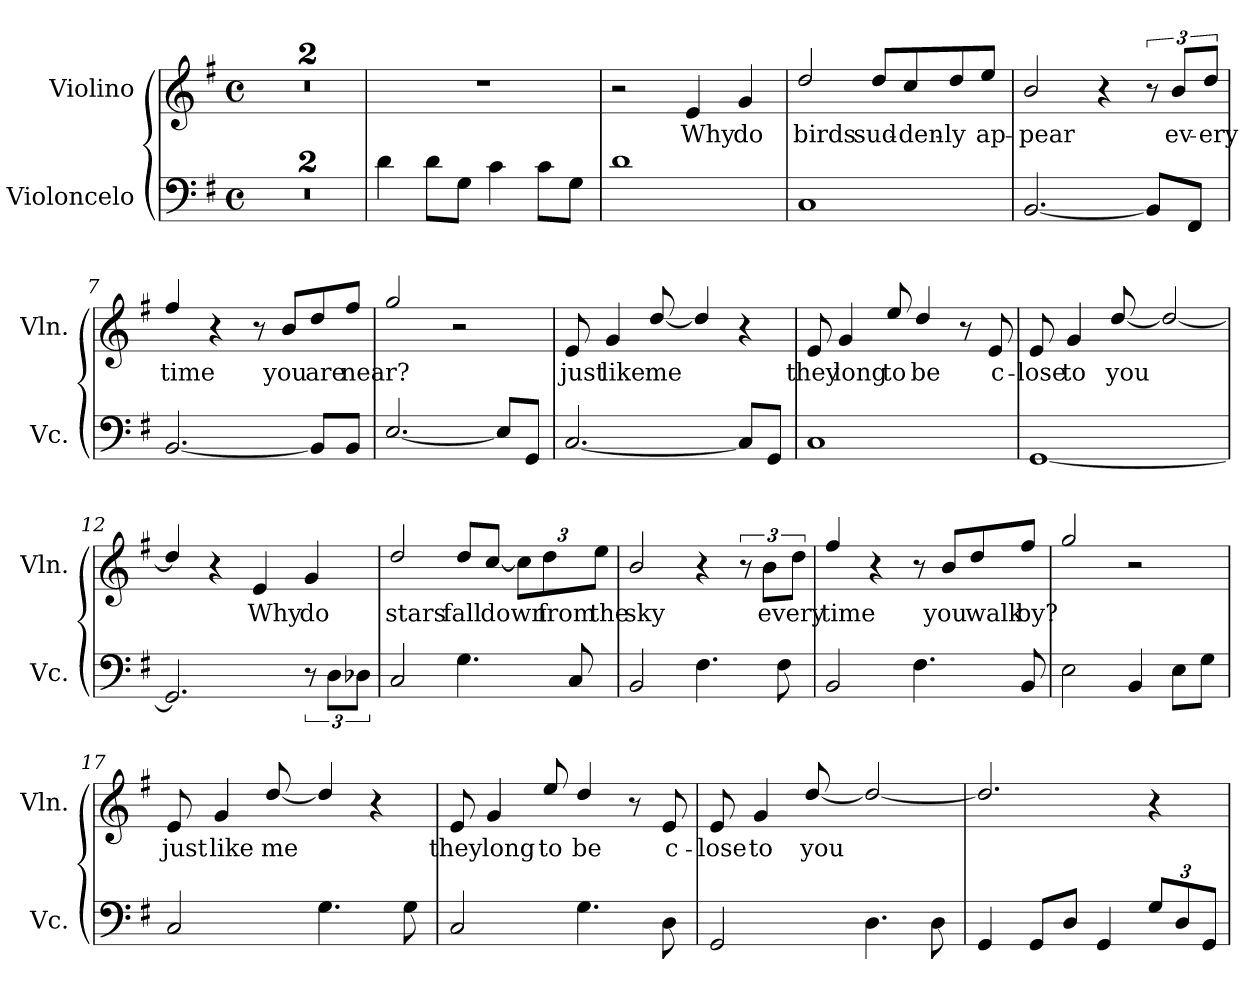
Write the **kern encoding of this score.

**kern	**kern	**text
*part2	*part1	*part1
*staff2	*staff1	*staff1
*I"Violoncelo	*I"Violino	*
*I'Vc.	*I'Vln.	*
*clefF4	*clefG2	*
*k[f#]	*k[f#]	*
*M4/4	*M4/4	*
*met(c)	*met(c)	*
*MM70	*MM70	*
=1	=1	=1
1r	1r	.
=2	=2	=2
1r	1r	.
=3	=3	=3
4d\	1r	.
8d\L	.	.
8G\J	.	.
4c\	.	.
8c\L	.	.
8G\J	.	.
=4	=4	=4
1d	2r	.
!	!	!LO:LY:b
.	4e/	Why
!	!	!LO:LY:b
.	4g/	do
=5	=5	=5
!	!	!LO:LY:b
1C	2dd/	birds
!	!	!LO:LY:b
.	8dd/L	sud-
!	!	!LO:LY:b
.	8cc/	-den-
!	!	!LO:LY:b
.	8dd/	-ly
!	!	!LO:LY:b
.	8ee/J	ap-
!!LO:LB:g=z
=6	=6	=6
!	!	!LO:LY:b
[2.BB/	2b/	-pear
.	4r	.
8BB/L]	12r	.
!	!	!LO:LY:b
.	12b/L	ev-
8FF#/J	.	.
!	!	!LO:LY:b
.	12dd/J	ery
=7	=7	=7
!	!	!LO:LY:b
[2.BB/	4ff#/	time
.	4r	.
.	8r	.
!	!	!LO:LY:b
.	8b/L	you
!	!	!LO:LY:b
8BB/L]	8dd/	are
!	!	!LO:LY:b
8BB/J	8ff#/J	near?
=8	=8	=8
[2.E/	2gg/	.
.	2r	.
8E/L]	.	.
8GG/J	.	.
=9	=9	=9
!	!	!LO:LY:b
[2.C/	8e/	just
!	!	!LO:LY:b
.	4g/	like
!	!	!LO:LY:b
.	[8dd/	me
.	4dd/]	.
8C/L]	4r	.
8GG/J	.	.
!!LO:LB:g=z
=10	=10	=10
!	!	!LO:LY:b
1C	8e/	they
!	!	!LO:LY:b
.	4g/	long
!	!	!LO:LY:b
.	8ee/	to
!	!	!LO:LY:b
.	4dd/	be
.	8r	.
!	!	!LO:LY:b
.	8e/	c-
=11	=11	=11
!	!	!LO:LY:b
[1GG	8e/	-lose
!	!	!LO:LY:b
.	4g/	to
!	!	!LO:LY:b
.	[8dd/	-you
.	2dd/_	.
=12	=12	=12
2.GG/]	4dd/]	.
.	4r	.
!	!	!LO:LY:b
.	4e/	Why
!	!	!LO:LY:b
12r	4g/	do
12D\L	.	.
12D-X\J	.	.
=13	=13	=13
!	!	!LO:LY:b
2C/	2dd/	stars
!	!	!LO:LY:b
4.G\	8dd/L	fall
!	!	!LO:LY:b
.	[8cc/J	down
*	*Xbrackettup	*
.	12cc\L]	.
!	!	!LO:LY:b
.	12dd\	from
8C/	.	.
!	!	!LO:LY:b
.	12ee\J	the
!!LO:LB:g=z
=14	=14	=14
!	!	!LO:LY:b
2BB/	2b/	sky
4.F#\	4r	.
*	*brackettup	*
.	12r	.
!	!	!LO:LY:b
.	12b\L	every
8F#\	.	.
.	12dd\J	.
=15	=15	=15
!	!	!LO:LY:b
2BB/	4ff#/	time
.	4r	.
4.F#\	8r	.
!	!	!LO:LY:b
.	8b/L	you
!	!	!LO:LY:b
.	8dd/	walk
!	!	!LO:LY:b
8BB/	8ff#/J	by?
=16	=16	=16
2E\	2gg/	.
4BB/	2r	.
8E\L	.	.
8G\J	.	.
=17	=17	=17
!	!	!LO:LY:b
2C/	8e/	just
!	!	!LO:LY:b
.	4g/	like
!	!	!LO:LY:b
.	[8dd/	me
4.G\	4dd/]	.
.	4r	.
8G\	.	.
!!LO:LB:g=z
=18	=18	=18
!	!	!LO:LY:b
2C/	8e/	they
!	!	!LO:LY:b
.	4g/	long
!	!	!LO:LY:b
.	8ee/	to
!	!	!LO:LY:b
4.G\	4dd/	be
.	8r	.
!	!	!LO:LY:b
8D\	8e/	c-
=19	=19	=19
!	!	!LO:LY:b
2GG/	8e/	-lose
!	!	!LO:LY:b
.	4g/	to
!	!	!LO:LY:b
.	[8dd/	you
4.D\	2dd/_	.
8D\	.	.
=20	=20	=20
4GG/	2.dd/]	.
8GG/L	.	.
8D/J	.	.
4GG/	.	.
*Xbrackettup	*	*
12G/L	4r	.
12D/	.	.
12GG/J	.	.
=	=	=
*-	*-	*-
